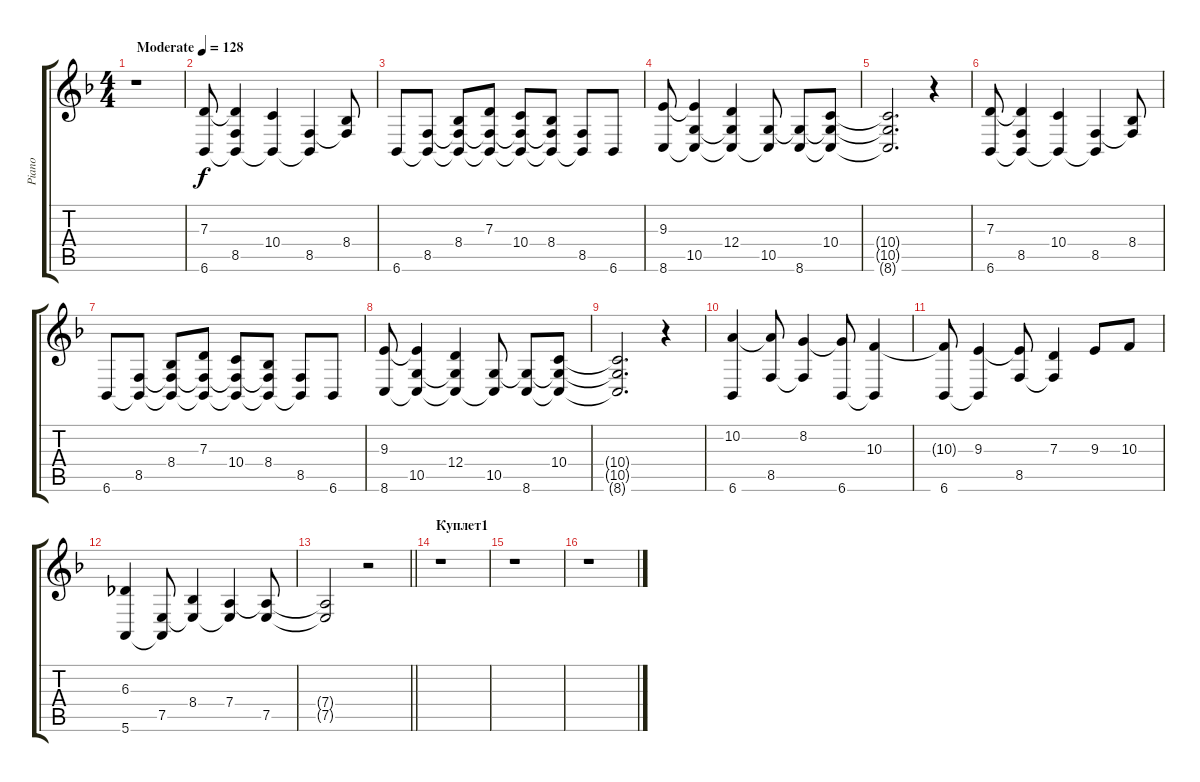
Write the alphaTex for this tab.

\track ("Piano" "Piano") {instrument acousticgrandpiano}
\staff {score tabs}
\tuning (E4 B3 G3 D3 A2 E2) {hide}
\ts (4 4)
\tempo (128 "Moderate")
\clef g2
\ks dminor
r.1{dy f instrument acousticgrandpiano} |
(7.3 6.6).8 (7.3{t} 8.5 6.6{t}).4 (10.4 6.6{t}).4 (8.5 6.6{t}).4 (8.4 8.5{t}).8 |
6.6.8 (8.5 6.6{t}).8 (8.4 8.5{t} 6.6{t}).8 (7.3 8.5{t} 6.6{t}).8 (10.4 8.5{t} 6.6{t}).8 (8.4 8.5{t} 6.6{t}).8 (8.5 6.6{t}).8 6.6.8 |
(9.3 8.6).8 (9.3{t} 10.5 8.6{t}).4 (12.4 10.5{t} 8.6{t}).4 (10.5 8.6{t}).8 (10.5{t} 8.6).8 (10.4 10.5{t} 8.6{t}).8 |
(10.4{t} 10.5{t} 8.6{t}).2{d} r.4 |
(7.3 6.6).8 (7.3{t} 8.5 6.6{t}).4 (10.4 6.6{t}).4 (8.5 6.6{t}).4 (8.4 8.5{t}).8 |
6.6.8 (8.5 6.6{t}).8 (8.4 8.5{t} 6.6{t}).8 (7.3 8.5{t} 6.6{t}).8 (10.4 8.5{t} 6.6{t}).8 (8.4 8.5{t} 6.6{t}).8 (8.5 6.6{t}).8 6.6.8 |
(9.3 8.6).8 (9.3{t} 10.5 8.6{t}).4 (12.4 10.5{t} 8.6{t}).4 (10.5 8.6{t}).8 (10.5{t} 8.6).8 (10.4 10.5{t} 8.6{t}).8 |
(10.4{t} 10.5{t} 8.6{t}).2{d} r.4 |
(10.2 6.6).4 (10.2{t} 8.5).8 (8.2 8.5{t}).4 (8.2{t} 6.6).8 (10.3 6.6{t}).4 |
(10.3{t} 6.6).8 (9.3 6.6{t}).4 (9.3{t} 8.5).8 (7.3 8.5{t}).4 9.3.8 10.3.8 |
(6.3 5.6).4 (7.5 5.6{t}).8 (8.4 7.5{t}).4 (7.4 7.5{t}).4 (7.4{t} 7.5).8 |
\barLineRight lightlight
(7.4{t} 7.5{t}).2 r.2 |
\section ("" "Куплет1")
r.1 |
r.1 |
r.1
